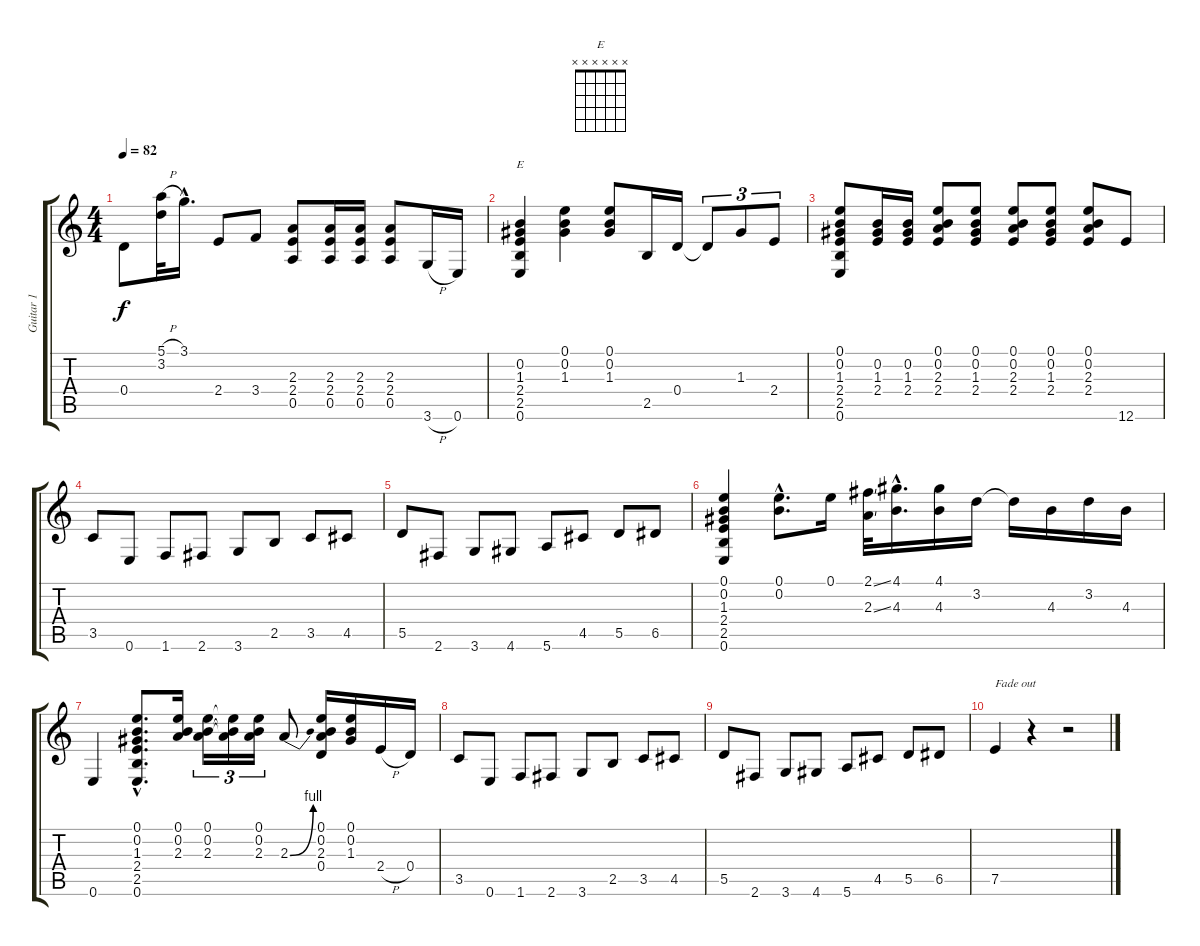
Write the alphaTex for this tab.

\track ("Guitar 1" "Guitar 1") {instrument electricguitarclean}
\staff {score tabs}
\tuning (E4 B3 G3 D3 A2 E2) {hide}
\chord ("E" x x x x x x) {firstfret 0}
\ts (4 4)
\tempo 82
\clef g2
\ks c
0.4.8{dy f} (5.1{h} 3.2).32 3.1{hac}.16{d} 2.4.8 3.4.8 (2.3 2.4 0.5).8 (2.3 2.4 0.5).16 (2.3 2.4 0.5).16 (2.3 2.4 0.5).8 3.6{h}.16 0.6.16 |
(0.2 1.3 2.4 2.5 0.6).4{ch "E"} (0.1 0.2 1.3).4 (0.1 0.2 1.3).8 2.5.16 0.4.16 0.4{t}.8{tu (3 2)} 1.3.8{tu (3 2)} 2.4.8{tu (3 2)} |
(0.1 0.2 1.3 2.4 2.5 0.6).8 (0.2 1.3 2.4).16 (0.2 1.3 2.4).16 (0.1 0.2 2.3 2.4).8 (0.1 0.2 1.3 2.4).8 (0.1 0.2 2.3 2.4).8 (0.1 0.2 1.3 2.4).8 (0.1 0.2 2.3 2.4).8 12.6.8 |
3.5.8 0.6.8 1.6.8 2.6.8 3.6.8 2.5.8 3.5.8 4.5.8 |
5.5.8 2.6.8 3.6.8 4.6.8 5.6.8 4.5.8 5.5.8 6.5.8 |
(0.1 0.2 1.3 2.4 2.5 0.6).4 (0.1{hac} 0.2{hac}).8{d} 0.1.16 (2.1{ss} 2.3{ss}).32 (4.1{hac} 4.3{hac}).16{d} (4.1 4.3).16 3.2.16 3.2{t}.16 4.3.16 3.2.16 4.3.16 |
0.6.4 (0.1{hac} 0.2{hac} 1.3{hac} 2.4{hac} 2.5{hac} 0.6{hac}).8{d} (0.1 0.2 2.3).16 (0.1 0.2 2.3).16{tu (3 2)} (0.1{t} 0.2{t} 2.3{t}).16{tu (3 2)} (0.1 0.2 2.3).16{tu (3 2)} 2.3{be (bend 0 0 60 4)}.8 (0.1 0.2 2.3 0.4).16 (0.1 0.2 1.3).16 2.4{h}.16 0.4.16 |
3.5.8 0.6.8 1.6.8 2.6.8 3.6.8 2.5.8 3.5.8 4.5.8 |
5.5.8 2.6.8 3.6.8 4.6.8 5.6.8 4.5.8 5.5.8 6.5.8 |
7.5.4{txt "Fade out"} r.4 r.2
